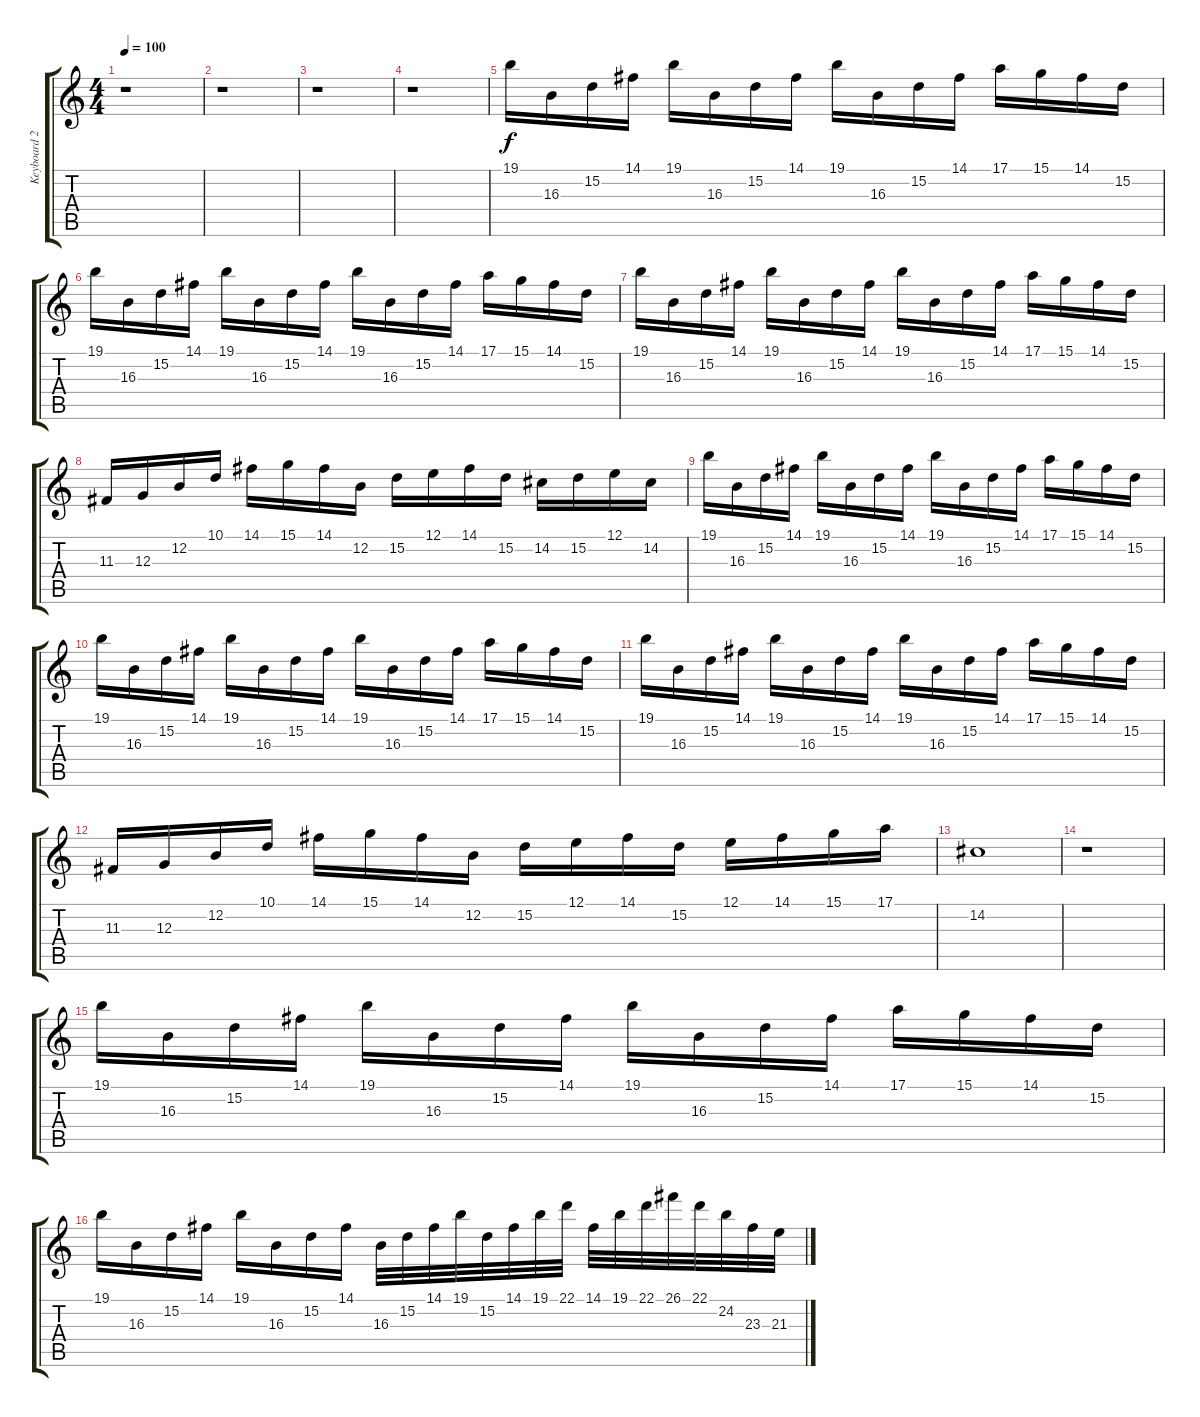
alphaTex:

\track ("Keyboard 2" "Keyboard 2") {instrument lead1square}
\staff {score tabs}
\tuning (E4 B3 G3 D3 A2 E2) {hide}
\ts (4 4)
\section ("" "")
\tempo 100
\clef g2
\ks c
r.1{dy f} |
r.1 |
r.1 |
r.1 |
\section ("" "")
19.1.16 16.3.16 15.2.16 14.1.16 19.1.16 16.3.16 15.2.16 14.1.16 19.1.16 16.3.16 15.2.16 14.1.16 17.1.16 15.1.16 14.1.16 15.2.16 |
19.1.16 16.3.16 15.2.16 14.1.16 19.1.16 16.3.16 15.2.16 14.1.16 19.1.16 16.3.16 15.2.16 14.1.16 17.1.16 15.1.16 14.1.16 15.2.16 |
19.1.16 16.3.16 15.2.16 14.1.16 19.1.16 16.3.16 15.2.16 14.1.16 19.1.16 16.3.16 15.2.16 14.1.16 17.1.16 15.1.16 14.1.16 15.2.16 |
11.3.16 12.3.16 12.2.16 10.1.16 14.1.16 15.1.16 14.1.16 12.2.16 15.2.16 12.1.16 14.1.16 15.2.16 14.2.16 15.2.16 12.1.16 14.2.16 |
19.1.16 16.3.16 15.2.16 14.1.16 19.1.16 16.3.16 15.2.16 14.1.16 19.1.16 16.3.16 15.2.16 14.1.16 17.1.16 15.1.16 14.1.16 15.2.16 |
19.1.16 16.3.16 15.2.16 14.1.16 19.1.16 16.3.16 15.2.16 14.1.16 19.1.16 16.3.16 15.2.16 14.1.16 17.1.16 15.1.16 14.1.16 15.2.16 |
19.1.16 16.3.16 15.2.16 14.1.16 19.1.16 16.3.16 15.2.16 14.1.16 19.1.16 16.3.16 15.2.16 14.1.16 17.1.16 15.1.16 14.1.16 15.2.16 |
11.3.16 12.3.16 12.2.16 10.1.16 14.1.16 15.1.16 14.1.16 12.2.16 15.2.16 12.1.16 14.1.16 15.2.16 12.1.16 14.1.16 15.1.16 17.1.16 |
\section ("" "")
14.2.1 |
r.1 |
19.1.16 16.3.16 15.2.16 14.1.16 19.1.16 16.3.16 15.2.16 14.1.16 19.1.16 16.3.16 15.2.16 14.1.16 17.1.16 15.1.16 14.1.16 15.2.16 |
19.1.16 16.3.16 15.2.16 14.1.16 19.1.16 16.3.16 15.2.16 14.1.16 16.3.32 15.2.32 14.1.32 19.1.32 15.2.32 14.1.32 19.1.32 22.1.32 14.1.32 19.1.32 22.1.32 26.1.32 22.1.32 24.2.32 23.3.32 21.3.32
